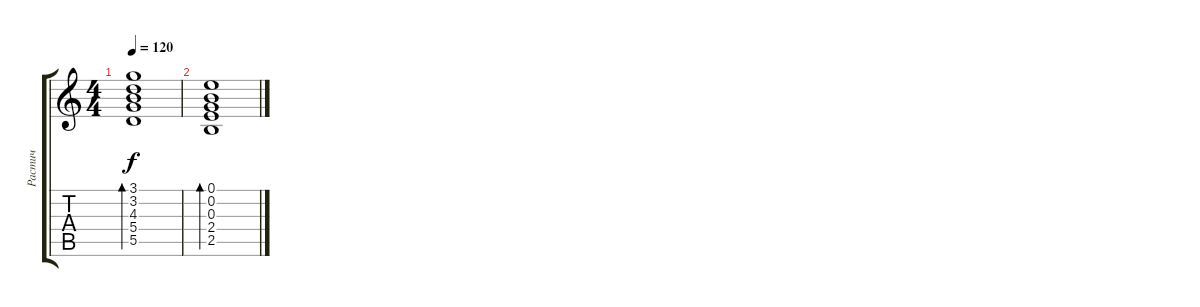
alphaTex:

\track ("Растич" "Растич") {instrument electricguitarclean}
\staff {score tabs}
\tuning (E4 B3 G3 D3 A2 E2) {hide}
\ts (4 4)
\tempo 120
\clef g2
\ks c
(3.1 3.2 4.3 5.4 5.5).1{bd 120 dy f} |
(0.1 0.2 0.3 2.4 2.5).1{bd 120}
